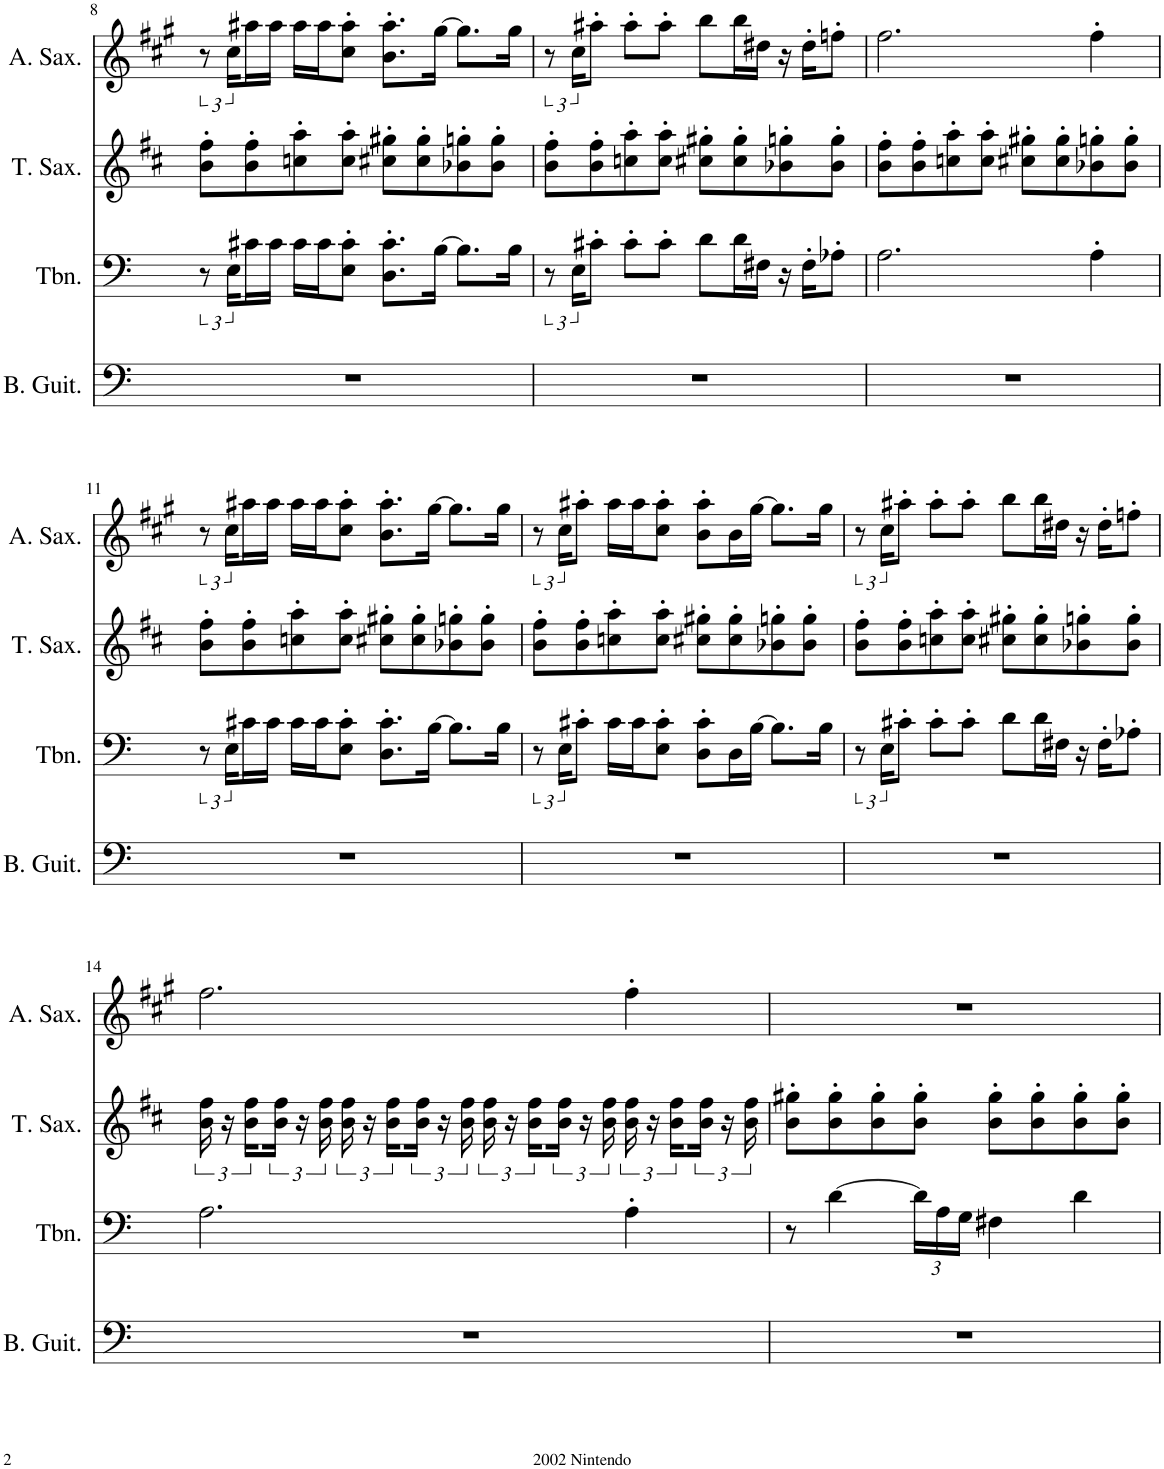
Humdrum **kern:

**kern	**kern	**kern	**kern
*part4	*part3	*part2	*part1
*staff4	*staff3	*staff2	*staff1
*I"Bass Guitar	*I"Trombone	*I"Tenor Saxophone	*I"Alto Saxophone
*I'B. Guit.	*I'Tbn.	*I'T. Sax.	*I'A. Sax.
!!LO:PB:g=z
*clefF4	*clefF4	*clefG2	*clefG2
*Trd7c12	*	*Trd8c14	*Trd5c9
*k[]	*k[]	*k[f#c#]	*k[f#c#g#]
*M4/4	*M4/4	*M4/4	*M4/4
=8	=8	=8	=8
1r	12r	8b\' 8ff#\'L	12r
.	24E\LL	.	24cc#\LL
.	16c#X\	8b\' 8ff#\'	16aa#X\
.	16c#\JJ	.	16aa#\JJ
.	16c#\LL	8ccn\' 8aa\'	16aa#\LL
.	16c#\J	.	16aa#\J
.	8E\' 8c#\'J	8cc\' 8aa\'J	8cc#\' 8aa#\'J
.	8.D\' 8.c#\'L	8cc#X\' 8gg#X\'L	8.b\' 8.aa#\'L
.	.	8cc#\' 8gg#\'	.
.	[16B\Jk	.	[16gg#\Jk
.	8.B\L]	8b-X\' 8ggn\'	8.gg#\L]
.	.	8b-\' 8gg\'J	.
.	16B\Jk	.	16gg#\Jk
=9	=9	=9	=9
1r	12r	8b\' 8ff#\'L	12r
.	24E\KL	.	24cc#\KL
.	8c#X'\J	8b\' 8ff#\'	8aa#X'\J
.	8c#'\L	8ccn\' 8aa\'	8aa#'\L
.	8c#'\J	8cc\' 8aa\'J	8aa#'\J
.	8d\L	8cc#X\' 8gg#X\'L	8bb\L
.	16d\L	8cc#\' 8gg#\'	16bb\L
.	16F#X\JJ	.	16dd#X\JJ
.	16r	8b-X\' 8ggn\'	16r
.	16F#'\KL	.	16dd#'\KL
.	8A-X'\J	8b-\' 8gg\'J	8ffn'\J
=10	=10	=10	=10
1r	2.A\	8b\' 8ff#\'L	2.ff#\
.	.	8b\' 8ff#\'	.
.	.	8ccn\' 8aa\'	.
.	.	8cc\' 8aa\'J	.
.	.	8cc#X\' 8gg#X\'L	.
.	.	8cc#\' 8gg#\'	.
.	4A'\	8b-X\' 8ggn\'	4ff#'\
.	.	8b-\' 8gg\'J	.
!!LO:LB:g=z
=11	=11	=11	=11
1r	12r	8b\' 8ff#\'L	12r
.	24E\LL	.	24cc#\LL
.	16c#X\	8b\' 8ff#\'	16aa#X\
.	16c#\JJ	.	16aa#\JJ
.	16c#\LL	8ccn\' 8aa\'	16aa#\LL
.	16c#\J	.	16aa#\J
.	8E\' 8c#\'J	8cc\' 8aa\'J	8cc#\' 8aa#\'J
.	8.D\' 8.c#\'L	8cc#X\' 8gg#X\'L	8.b\' 8.aa#\'L
.	.	8cc#\' 8gg#\'	.
.	[16B\Jk	.	[16gg#\Jk
.	8.B\L]	8b-X\' 8ggn\'	8.gg#\L]
.	.	8b-\' 8gg\'J	.
.	16B\Jk	.	16gg#\Jk
=12	=12	=12	=12
1r	12r	8b\' 8ff#\'L	12r
.	24E\KL	.	24cc#\KL
.	8c#X'\J	8b\' 8ff#\'	8aa#X'\J
.	16c#\LL	8ccn\' 8aa\'	16aa#\LL
.	16c#\J	.	16aa#\J
.	8E\' 8c#\'J	8cc\' 8aa\'J	8cc#\' 8aa#\'J
.	8D\' 8c#\'L	8cc#X\' 8gg#X\'L	8b\' 8aa#\'L
.	16D\L	8cc#\' 8gg#\'	16b\L
.	[16B\JJ	.	[16gg#\JJ
.	8.B\L]	8b-X\' 8ggn\'	8.gg#\L]
.	.	8b-\' 8gg\'J	.
.	16B\Jk	.	16gg#\Jk
=13	=13	=13	=13
1r	12r	8b\' 8ff#\'L	12r
.	24E\KL	.	24cc#\KL
.	8c#X'\J	8b\' 8ff#\'	8aa#X'\J
.	8c#'\L	8ccn\' 8aa\'	8aa#'\L
.	8c#'\J	8cc\' 8aa\'J	8aa#'\J
.	8d\L	8cc#X\' 8gg#X\'L	8bb\L
.	16d\L	8cc#\' 8gg#\'	16bb\L
.	16F#X\JJ	.	16dd#X\JJ
.	16r	8b-X\' 8ggn\'	16r
.	16F#'\KL	.	16dd#'\KL
.	8A-X'\J	8b-\' 8gg\'J	8ffn'\J
!!LO:LB:g=z
=14	=14	=14	=14
1r	2.A\	24b\ 24ff#\	2.ff#\
.	.	24r	.
.	.	24b\ 24ff#\LL	.
.	.	24b\ 24ff#\JJ	.
.	.	24r	.
.	.	24b\ 24ff#\	.
.	.	24b\ 24ff#\	.
.	.	24r	.
.	.	24b\ 24ff#\LL	.
.	.	24b\ 24ff#\JJ	.
.	.	24r	.
.	.	24b\ 24ff#\	.
.	.	24b\ 24ff#\	.
.	.	24r	.
.	.	24b\ 24ff#\LL	.
.	.	24b\ 24ff#\JJ	.
.	.	24r	.
.	.	24b\ 24ff#\	.
.	4A'\	24b\ 24ff#\	4ff#'\
.	.	24r	.
.	.	24b\ 24ff#\LL	.
.	.	24b\ 24ff#\JJ	.
.	.	24r	.
.	.	24b\ 24ff#\	.
=15	=15	=15	=15
1r	8r	8b\' 8gg#X\'L	1r
.	[4d\	8b\' 8gg#\'	.
.	.	8b\' 8gg#\'	.
*	*Xbrackettup	*	*
.	24d\LL]	8b\' 8gg#\'J	.
.	24A\	.	.
.	24G\JJ	.	.
.	4F#X\	8b\' 8gg#\'L	.
.	.	8b\' 8gg#\'	.
.	4d\	8b\' 8gg#\'	.
.	.	8b\' 8gg#\'J	.
=	=	=	=
*-	*-	*-	*-
